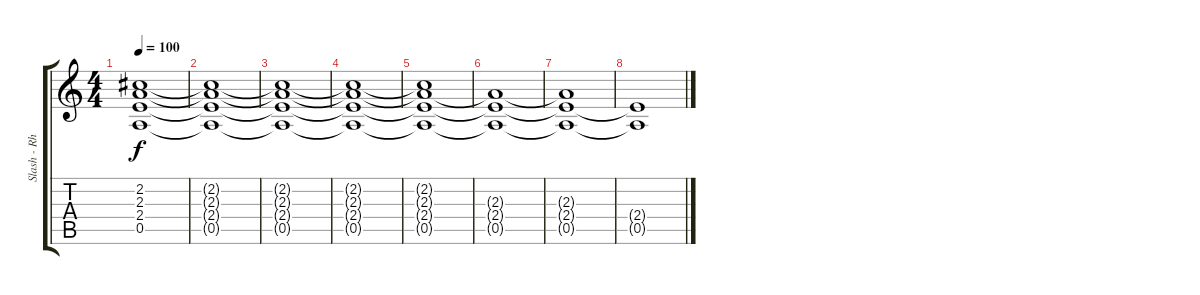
\track ("Slash - Rhythm Guitar" "Slash - Rh") {instrument distortionguitar}
\staff {score tabs}
\tuning (E4 B3 G3 D3 A2 E2) {hide}
\ts (4 4)
\tempo 100
\clef g2
\ks c
(2.2 2.3 2.4 0.5).1{dy f} |
(2.2{t} 2.3{t} 2.4{t} 0.5{t}).1 |
(2.2{t} 2.3{t} 2.4{t} 0.5{t}).1 |
(2.2{t} 2.3{t} 2.4{t} 0.5{t}).1 |
(2.2{t} 2.3{t} 2.4{t} 0.5{t}).1 |
(2.3{t} 2.4{t} 0.5{t}).1 |
(2.3{t} 2.4{t} 0.5{t}).1 |
(2.4{t} 0.5{t}).1
